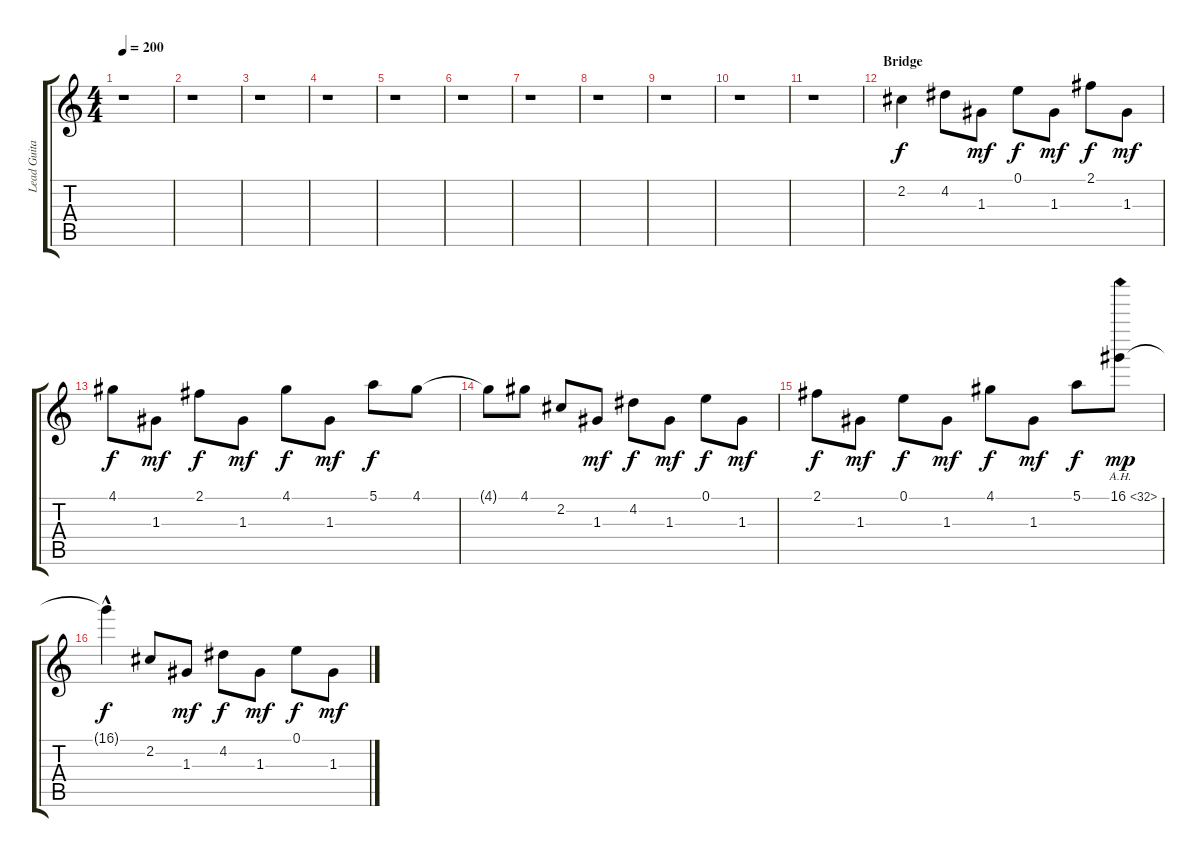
\track ("Lead Guitar (Li)" "Lead Guita") {instrument distortionguitar}
\staff {score tabs}
\tuning (E4 B3 G3 D3 A2 E2) {hide}
\ts (4 4)
\tempo 200
\clef g2
\ks c
r.1{dy f} |
r.1 |
r.1 |
r.1 |
r.1 |
r.1 |
r.1 |
r.1 |
r.1 |
r.1 |
r.1 |
\section ("" "Bridge")
2.2.4{volume 13} 4.2.8 1.3.8{dy mf} 0.1.8{dy f} 1.3.8{dy mf} 2.1.8{dy f} 1.3.8{dy mf} |
4.1.8{dy f} 1.3.8{dy mf} 2.1.8{dy f} 1.3.8{dy mf} 4.1.8{dy f} 1.3.8{dy mf} 5.1.8{dy f} 4.1.8 |
4.1{t}.8 4.1.8 2.2.8 1.3.8{dy mf} 4.2.8{dy f} 1.3.8{dy mf} 0.1.8{dy f} 1.3.8{dy mf} |
2.1.8{dy f} 1.3.8{dy mf} 0.1.8{dy f} 1.3.8{dy mf} 4.1.8{dy f} 1.3.8{dy mf} 5.1.8{dy f} 16.1{ah 16}.8{dy mp} |
16.1{hac t}.4{dy f} 2.2.8 1.3.8{dy mf} 4.2.8{dy f} 1.3.8{dy mf} 0.1.8{dy f} 1.3.8{dy mf}
